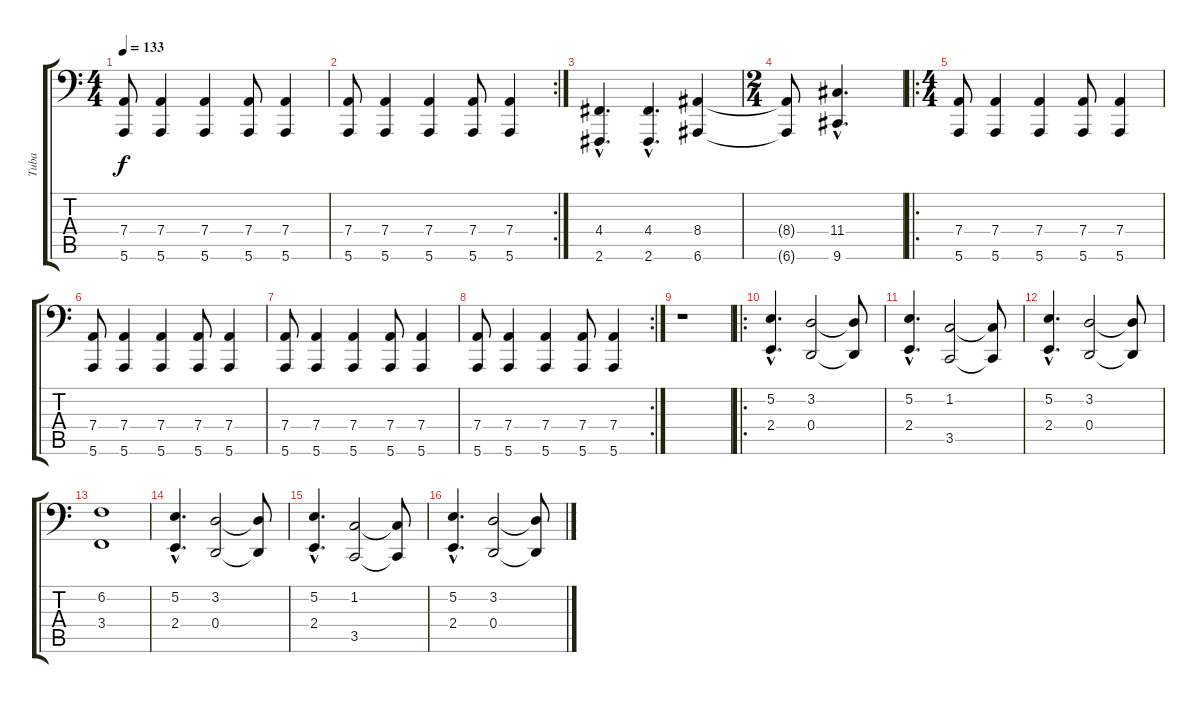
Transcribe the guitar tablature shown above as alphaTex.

\track ("Tuba" "Tuba") {instrument tuba}
\staff {score tabs}
\tuning (E3 B2 G2 D2 A1 E1) {hide}
\ts (4 4)
\tempo 133
\clef f4
\ks c
(7.4 5.6).8{dy f} (7.4 5.6).4 (7.4 5.6).4 (7.4 5.6).8 (7.4 5.6).4 |
\rc 2
(7.4 5.6).8 (7.4 5.6).4 (7.4 5.6).4 (7.4 5.6).8 (7.4 5.6).4 |
(4.4{hac} 2.6{hac}).4{d} (4.4{hac} 2.6{hac}).4{d} (8.4 6.6).4 |
\ts (2 4)
(8.4{t} 6.6{t}).8 (11.4{hac} 9.6{hac}).4{d} |
\ro
\ts (4 4)
(7.4 5.6).8 (7.4 5.6).4 (7.4 5.6).4 (7.4 5.6).8 (7.4 5.6).4 |
(7.4 5.6).8 (7.4 5.6).4 (7.4 5.6).4 (7.4 5.6).8 (7.4 5.6).4 |
(7.4 5.6).8 (7.4 5.6).4 (7.4 5.6).4 (7.4 5.6).8 (7.4 5.6).4 |
\rc 2
(7.4 5.6).8 (7.4 5.6).4 (7.4 5.6).4 (7.4 5.6).8 (7.4 5.6).4 |
r.1 |
\ro
(5.2{hac} 2.4{hac}).4{d} (3.2 0.4).2 (3.2{t} 0.4{t}).8 |
(5.2{hac} 2.4{hac}).4{d} (1.2 3.5).2 (1.2{t} 3.5{t}).8 |
(5.2{hac} 2.4{hac}).4{d} (3.2 0.4).2 (3.2{t} 0.4{t}).8 |
(6.2 3.4).1 |
(5.2{hac} 2.4{hac}).4{d} (3.2 0.4).2 (3.2{t} 0.4{t}).8 |
(5.2{hac} 2.4{hac}).4{d} (1.2 3.5).2 (1.2{t} 3.5{t}).8 |
(5.2{hac} 2.4{hac}).4{d} (3.2 0.4).2 (3.2{t} 0.4{t}).8
